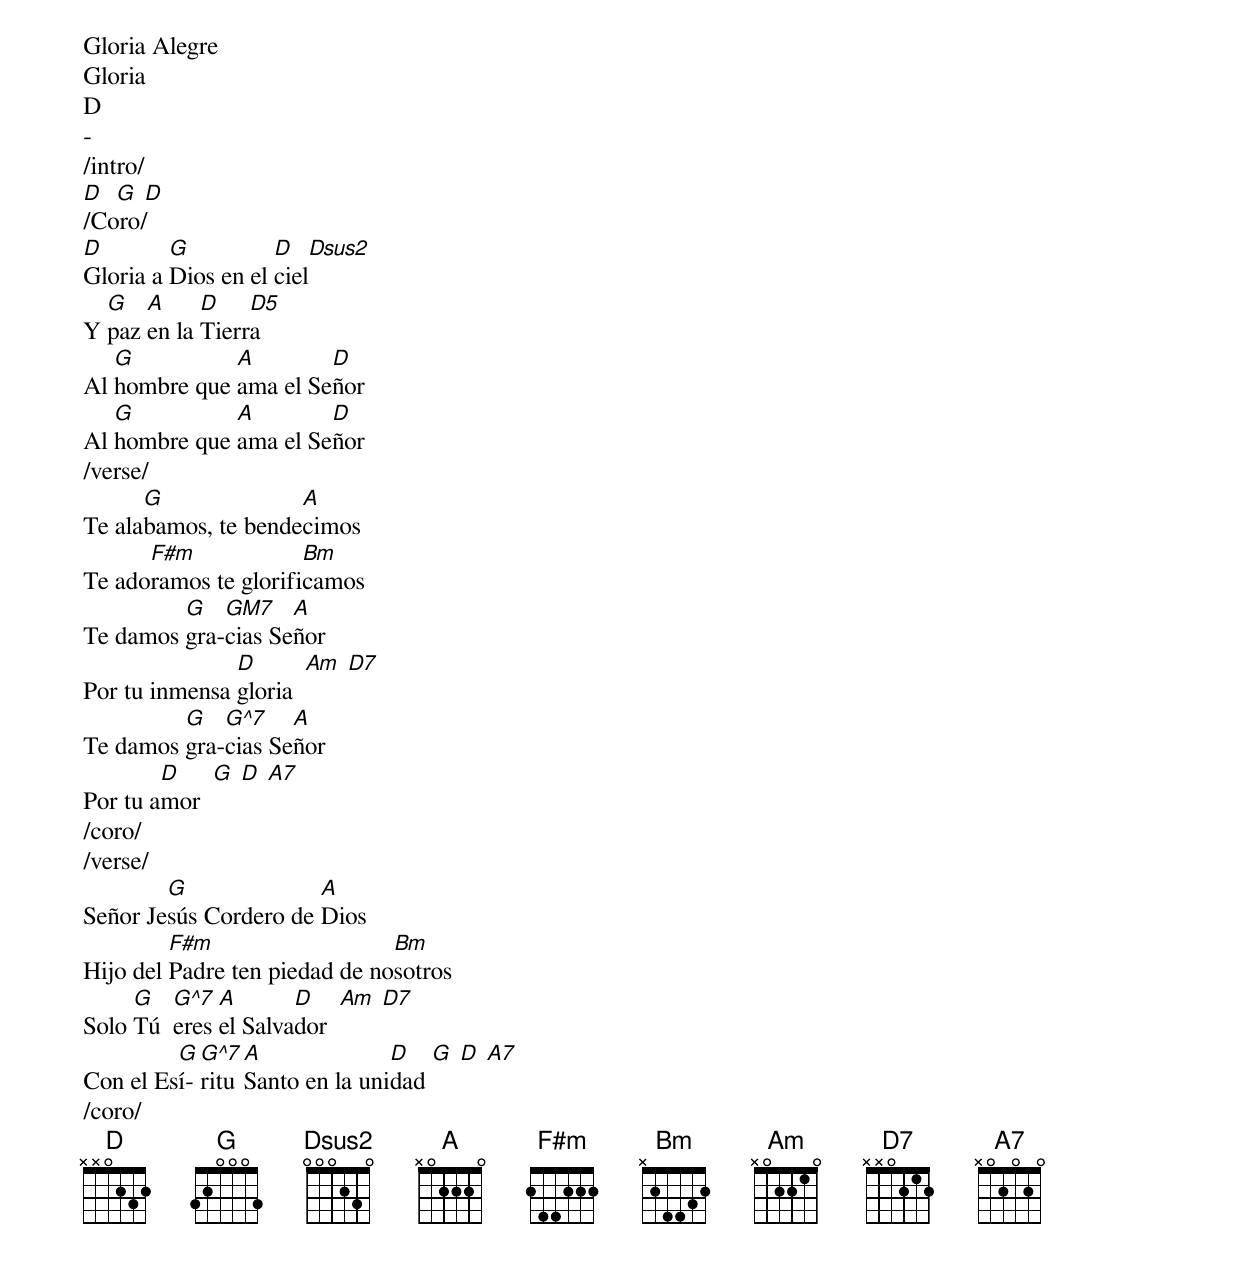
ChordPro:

Gloria Alegre
Gloria
D
-
/intro/
[D]  [G] [D]
/Coro/
[D]Gloria a [G]Dios en el [D]ciel[Dsus2]
Y [G]paz [A]en la [D]Tierr[D5]a
Al [G]hombre que [A]ama el Se[D]ñor
Al [G]hombre que [A]ama el Se[D]ñor
/verse/
Te ala[G]bamos, te bende[A]cimos
Te ado[F#m]ramos te glorifi[Bm]camos
Te damos [G]gra-[GM7]cias Se[A]ñor
Por tu inmensa [D]gloria  [Am] [D7]
Te damos [G]gra-[G^7]cias Se[A]ñor
Por tu a[D]mor  [G] [D] [A7]
/coro/
/verse/
Señor Je[G]sús Cordero de [A]Dios
Hijo del [F#m]Padre ten piedad de no[Bm]sotros
Solo [G]Tú  [G^7]eres [A]el Salva[D]dor  [Am] [D7]
Con el Es[G]í-[G^7]ritu [A]Santo en la uni[D]dad [G] [D] [A7]
/coro/
